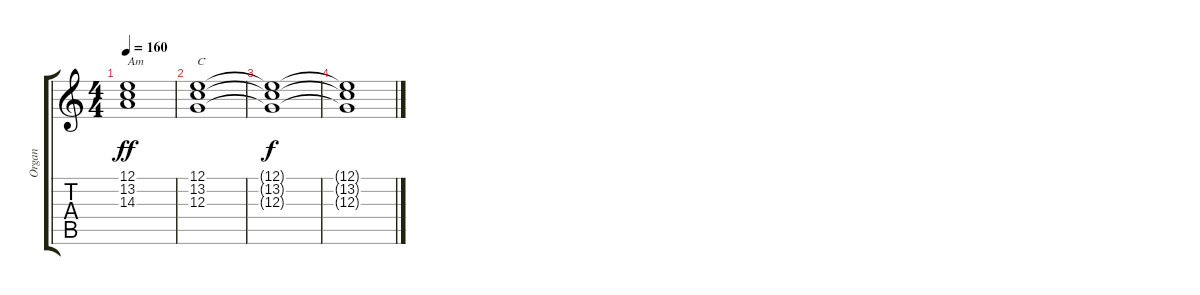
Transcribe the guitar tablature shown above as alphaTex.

\track ("Organ   " "Organ   ") {instrument percussiveorgan}
\staff {score tabs}
\tuning (E4 B3 G3 D3 A2 E2) {hide}
\ts (4 4)
\tempo 160
\clef g2
\ks c
(12.1 13.2 14.3).1{txt "Am" dy ff} |
(12.1 13.2 12.3).1{txt "C"} |
(12.1{t} 13.2{t} 12.3{t}).1{dy f} |
(12.1{t} 13.2{t} 12.3{t}).1
